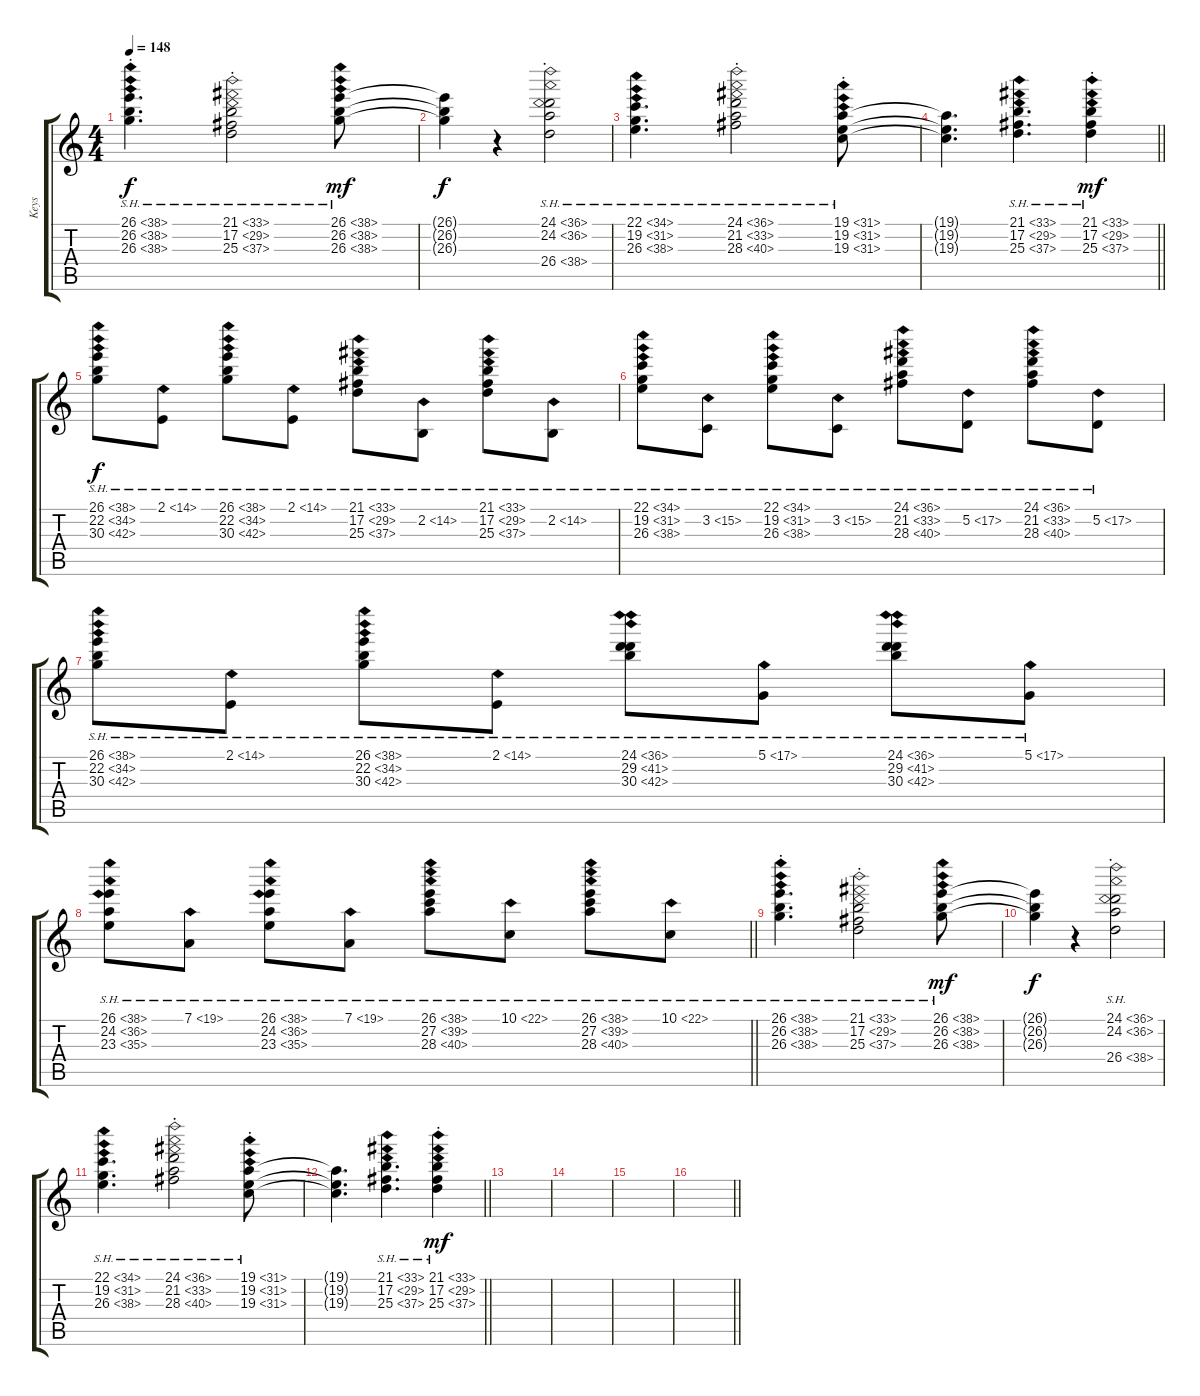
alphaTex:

\track ("Keys" "Keys") {instrument stringensemble1}
\staff {score tabs}
\tuning (D4 A3 F3 C3 G2 D2) {hide}
\ts (4 4)
\tempo 148
\clef g2
\ks c
(26.1{sh 12 st} 26.2{sh 12 st} 26.3{sh 12 st}).4{d dy f} (21.1{sh 12 st} 17.2{sh 12 st} 25.3{sh 12 st}).2 (26.1{sh 12} 26.2{sh 12} 26.3{sh 12}).8{dy mf} |
(26.1{t} 26.2{t} 26.3{t}).4{dy f} r.4 (24.1{sh 12 st} 24.2{sh 12 st} 26.4{sh 12 st}).2 |
(22.1{sh 12} 19.2{sh 12} 26.3{sh 12}).4{d} (24.1{sh 12 st} 21.2{sh 12 st} 28.3{sh 12 st}).2 (19.1{sh 12 st} 19.2{sh 12 st} 19.3{sh 12 st}).8 |
\barLineRight lightlight
(19.1{t} 19.2{t} 19.3{t}).4{d} (21.1{sh 12} 17.2{sh 12} 25.3{sh 12}).4{d} (21.1{sh 12 st} 17.2{sh 12 st} 25.3{sh 12 st}).4{dy mf} |
(26.1{sh 12} 22.2{sh 12} 30.3{sh 12}).8{dy f} 2.1{sh 12}.8 (26.1{sh 12} 22.2{sh 12} 30.3{sh 12}).8 2.1{sh 12}.8 (21.1{sh 12} 17.2{sh 12} 25.3{sh 12}).8 2.2{sh 12}.8 (21.1{sh 12} 17.2{sh 12} 25.3{sh 12}).8 2.2{sh 12}.8 |
(22.1{sh 12} 19.2{sh 12} 26.3{sh 12}).8 3.2{sh 12}.8 (22.1{sh 12} 19.2{sh 12} 26.3{sh 12}).8 3.2{sh 12}.8 (24.1{sh 12} 21.2{sh 12} 28.3{sh 12}).8 5.2{sh 12}.8 (24.1{sh 12} 21.2{sh 12} 28.3{sh 12}).8 5.2{sh 12}.8 |
(26.1{sh 12} 22.2{sh 12} 30.3{sh 12}).8 2.1{sh 12}.8 (26.1{sh 12} 22.2{sh 12} 30.3{sh 12}).8 2.1{sh 12}.8 (24.1{sh 12} 29.2{sh 12} 30.3{sh 12}).8 5.1{sh 12}.8 (24.1{sh 12} 29.2{sh 12} 30.3{sh 12}).8 5.1{sh 12}.8 |
\barLineRight lightlight
(26.1{sh 12} 24.2{sh 12} 23.3{sh 12}).8 7.1{sh 12}.8 (26.1{sh 12} 24.2{sh 12} 23.3{sh 12}).8 7.1{sh 12}.8 (26.1{sh 12} 27.2{sh 12} 28.3{sh 12}).8 10.1{sh 12}.8 (26.1{sh 12} 27.2{sh 12} 28.3{sh 12}).8 10.1{sh 12}.8 |
(26.1{sh 12 st} 26.2{sh 12 st} 26.3{sh 12 st}).4{d} (21.1{sh 12 st} 17.2{sh 12 st} 25.3{sh 12 st}).2 (26.1{sh 12} 26.2{sh 12} 26.3{sh 12}).8{dy mf} |
(26.1{t} 26.2{t} 26.3{t}).4{dy f} r.4 (24.1{sh 12 st} 24.2{sh 12 st} 26.4{sh 12 st}).2 |
(22.1{sh 12} 19.2{sh 12} 26.3{sh 12}).4{d} (24.1{sh 12 st} 21.2{sh 12 st} 28.3{sh 12 st}).2 (19.1{sh 12 st} 19.2{sh 12 st} 19.3{sh 12 st}).8 |
\barLineRight lightlight
(19.1{t} 19.2{t} 19.3{t}).4{d} (21.1{sh 12} 17.2{sh 12} 25.3{sh 12}).4{d} (21.1{sh 12 st} 17.2{sh 12 st} 25.3{sh 12 st}).4{dy mf} |
|
|
|
\barLineRight lightlight
